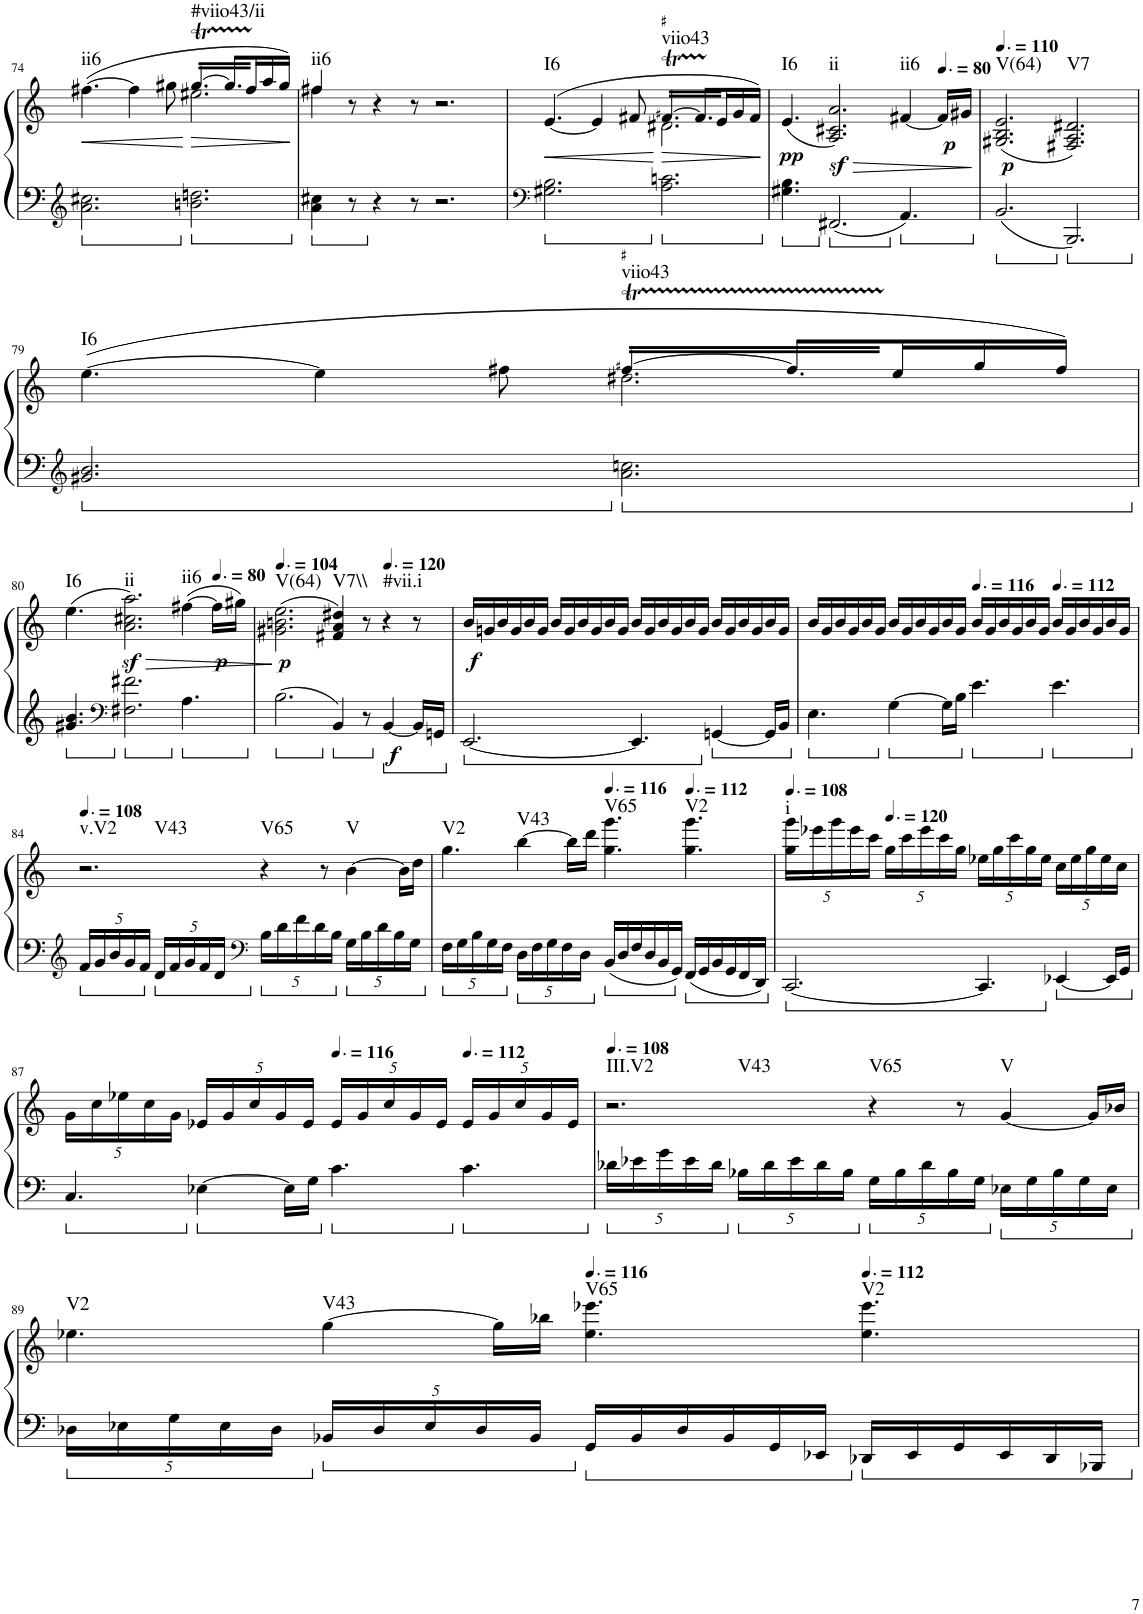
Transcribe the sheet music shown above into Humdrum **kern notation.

**kern	**kern	**dynam	**harte
*part1	*part1	*part1	*part1
*staff2	*staff1	*staff1/2	*
*I"Piano	*	*	*
*I'Pno.	*	*	*
!!LO:PB:g=z
*clefG2	*clefG2	*	*
*k[]	*k[]	*	*
*M12/8	*M12/8	*	*
=74	=74	=74	=74
!	!	!LO:HP:b	!LO:H:kt=ii6
*	*^	*	*
*	*	*^	*	*
2.a\ 2.cc#X\	([4.ff#X\	2.ryy	2.ryy	<	N
.	4ff#\]	.	.	.	.
.	8gg#X\	.	.	.	.
!	!	!	!	!LO:HP:n=1:b	!LO:H:kt=#viio43/ii
2.bn\ 2.ddn\	[4.gg#t/	2.ee#X\	16aa!LL	[ >	N
.	.	.	16gg#!	.	.
*	*	*	*Xtuplet	*	*
.	.	.	24aa!	.	.
.	.	.	24gg#!	.	.
.	.	.	24aa!	.	.
.	.	.	24gg#!	.	.
.	.	.	24aa!	.	.
.	.	.	24gg#!	.	.
.	8.gg#/L]	.	24aa!	.	.
.	.	.	24gg#!	.	.
.	.	.	24aa!	.	.
.	.	.	16gg#!JJ	.	.
.	16ff#TTT/L	.	8.ryy	.	.
.	16aa/	.	.	.	.
.	16gg#/JJ)	.	.	.	.
*	*v	*v	*v	*	*
.	.	]	.
=75	=75	=75	=75
*	*^	*	*
!	!	!	!	!LO:H:kt=ii6
4a\ 4cc#X\	4ff#X/	4ff#\	.	N
8r	8r	8ryy	.	.
4r	4r	4ryy	.	.
8r	8r	8ryy	.	.
2.r	2.r	2.ryy	.	.
*	*v	*v	*	*
=76	=76	=76	=76
*clefF4	*	*	*
*	*^	*	*
!	!	!	!LO:HP:b	!LO:H:kt=I6
*	*	*^	*	*
2.G#X\ 2.B\	([4.e/	2.ryy	2.ryy	<	N
.	4e/]	.	.	.	.
.	8f#X/	.	.	.	.
!	!	!	!	!LO:HP:n=1:b	!LO:H:kt=viio43
2.A\ 2.cn\	[4.f#t/	2.d#X\	16g#X!LL	[ >	N
.	.	.	16f#!	.	.
.	.	.	24g#!	.	.
.	.	.	24f#!	.	.
.	.	.	24g#!	.	.
.	.	.	24f#!	.	.
.	.	.	24g#!	.	.
.	.	.	24f#!	.	.
.	8.f#TTT/L]	.	24g#!	.	.
.	.	.	24f#!	.	.
.	.	.	24g#!	.	.
.	.	.	16f#!JJ	.	.
.	16e/L	.	8.ryy	.	.
.	16g#/	.	.	.	.
.	16f#/JJ)	.	.	.	.
*	*v	*v	*v	*	*
.	.	]	.
=77	=77	=77	=77
!	!	!LO:DY:b	!LO:H:kt=I6
4.G#X\ 4.B\	(4.e/	pp	N
!	!	!LO:HP:b	!
!	!	!LO:DY:n=1:b	!LO:H:kt=ii
2.FF#X/	2.A/ 2.c#X/ 2.a/)	> sf	N
!	!	!	!LO:H:kt=ii6
4.AA/	[4f#X/	.	N
*	*MM120	*	*
!	!	!LO:DY:n=2:b	!
.	16f#/LL]	p	.
.	16g#X/JJ	.	.
.	.	]	.
=78	=78	=78	=78
*	*MM165	*	*
!	!	!LO:DY:b	!LO:H:kt=V(64)
2.BB/	(2.G#X/ 2.B/ 2.e/	p	N
!	!	!	!LO:H:kt=V7
2.BBB/	2.F#X/ 2.A/ 2.d#X/)	.	N
!!LO:LB:g=z
=79	=79	=79	=79
*clefG2	*	*	*
*	*^	*	*
*	*	*^	*	*
!	!	!	!	!	!LO:H:kt=I6
2.g#X/ 2.b/	([4.ee\	2.ryy	2.ryy	.	N
.	4ee\]	.	.	.	.
.	8ff#X\	.	.	.	.
!	!	!	!	!	!LO:H:kt=viio43
2.a\ 2.ccn\	[4.ff#t/	2.dd#X\	16gg#X!LL	.	N
.	.	.	16ff#!	.	.
.	.	.	24gg#!	.	.
.	.	.	24ff#!	.	.
.	.	.	24gg#!	.	.
.	.	.	24ff#!	.	.
.	.	.	24gg#!	.	.
.	.	.	24ff#!	.	.
.	8.ff#TTT/L]	.	24gg#!	.	.
.	.	.	24ff#!	.	.
.	.	.	24gg#!	.	.
.	.	.	16ff#!JJ	.	.
.	16ee/L	.	8.ryy	.	.
.	16gg#/	.	.	.	.
.	16ff#/JJ)	.	.	.	.
*	*v	*v	*v	*	*
!!LO:LB:g=z
=80	=80	=80	=80
!	!	!	!LO:H:kt=I6
4.g#X/ 4.b/	(4.ee\	.	N
*clefF4	*	*	*
!	!	!LO:HP:b	!
!	!	!LO:DY:n=1:b	!LO:H:kt=ii
2.F#X\ 2.f#X\	2.a\ 2.cc#X\ 2.aa\)	> sf	N
!	!	!	!LO:H:kt=ii6
4.A\	([4ff#X\	.	N
*	*MM120	*	*
!	!	!LO:DY:n=2:b	!
.	16ff#\LL]	p	.
.	16gg#X\JJ)	.	.
.	.	]	.
=81	=81	=81	=81
*	*MM156	*	*
!	!	!LO:DY:b	!LO:H:kt=V(64)
2.B\	(2.g#X\ 2.bn\ 2.ee\	p	N
!	!	!	!LO:H:kt=V7\\
4BB/	4f#X/ 4a/ 4dd#X/)	.	N
8r	8r	.	.
*	*MM180	*	*
!	!	!LO:DY:b=2	!LO:H:kt=#vii.i
[4BB/	4r	f	N
16BB/LL]	8r	.	.
16GGn/JJ	.	.	.
=82	=82	=82	=82
!	!	!LO:DY:b	!
[2.EE/	16b/LL	f	.
.	16gn/	.	.
.	16b/	.	.
.	16g/	.	.
.	16b/	.	.
.	16g/JJ	.	.
.	16b/LL	.	.
.	16g/	.	.
.	16b/	.	.
.	16g/	.	.
.	16b/	.	.
.	16g/JJ	.	.
4.EE/]	16b/LL	.	.
.	16g/	.	.
.	16b/	.	.
.	16g/	.	.
.	16b/	.	.
.	16g/JJ	.	.
[4GGn/	16b/LL	.	.
.	16g/	.	.
.	16b/	.	.
.	16g/	.	.
16GG/LL]	16b/	.	.
16BB/JJ	16g/JJ	.	.
=83	=83	=83	=83
4.E\	16b/LL	.	.
.	16g/	.	.
.	16b/	.	.
.	16g/	.	.
.	16b/	.	.
.	16g/JJ	.	.
[4G\	16b/LL	.	.
.	16g/	.	.
.	16b/	.	.
.	16g/	.	.
16G\LL]	16b/	.	.
16B\JJ	16g/JJ	.	.
*	*MM174	*	*
4.e\	16b/LL	.	.
.	16g/	.	.
.	16b/	.	.
.	16g/	.	.
.	16b/	.	.
.	16g/JJ	.	.
*	*MM168	*	*
4.e\	16b/LL	.	.
.	16g/	.	.
.	16b/	.	.
.	16g/	.	.
.	16b/	.	.
.	16g/JJ	.	.
!!LO:LB:g=z
=84	=84	=84	=84
*clefG2	*	*	*
*Xbrackettup	*	*	*
*	*MM162	*	*
!	!	!	!LO:H:n=1:kt=v.V2
!	!	!	!LO:H:n=2:kt=V43
40%3f/LL	2.r	.	N N
40%3g/	.	.	.
40%3b/	.	.	.
40%3g/	.	.	.
40%3f/JJ	.	.	.
40%3d/LL	.	.	.
40%3f/	.	.	.
40%3g/	.	.	.
40%3f/	.	.	.
40%3d/JJ	.	.	.
*clefF4	*	*	*
!	!	!	!LO:H:kt=V65
40%3B\LL	4r	.	N
40%3d\	.	.	.
40%3f\	.	.	.
40%3d\	.	.	.
.	8r	.	.
40%3B\JJ	.	.	.
!	!	!	!LO:H:kt=V
40%3G\LL	[4b\	.	N
40%3B\	.	.	.
40%3d\	.	.	.
40%3B\	.	.	.
.	16b\LL]	.	.
40%3G\JJ	.	.	.
.	16dd\JJ	.	.
=85	=85	=85	=85
!	!	!	!LO:H:kt=V2
40%3F\LL	4.gg\	.	N
40%3G\	.	.	.
40%3B\	.	.	.
40%3G\	.	.	.
40%3F\JJ	.	.	.
!	!	!	!LO:H:kt=V43
40%3D\LL	[4bb\	.	N
40%3F\	.	.	.
40%3G\	.	.	.
40%3F\	.	.	.
.	16bb\LL]	.	.
40%3D\JJ	.	.	.
.	16ddd\JJ	.	.
*	*MM174	*	*
!	!	!	!LO:H:kt=V65
16BB/LL	4.gg\ 4.ggg\	.	N
16D/	.	.	.
16F/	.	.	.
16D/	.	.	.
16BB/	.	.	.
16GG/JJ	.	.	.
*	*MM168	*	*
!	!	!	!LO:H:kt=V2
16FF/LL	4.gg\ 4.ggg\	.	N
16GG/	.	.	.
16BB/	.	.	.
16GG/	.	.	.
16FF/	.	.	.
16DD/JJ	.	.	.
=86	=86	=86	=86
*	*tuplet	*	*
*	*Xbrackettup	*	*
*	*MM162	*	*
!	!	!	!LO:H:kt=i
[2.CC/	40%3gg\ 40%3ggg\LL	.	N
.	40%3eee-X\	.	.
.	40%3ggg\	.	.
.	40%3eee-\	.	.
.	40%3ccc\JJ	.	.
*	*MM180	*	*
.	40%3gg\LL	.	.
.	40%3ccc\	.	.
.	40%3eee-\	.	.
.	40%3ccc\	.	.
.	40%3gg\JJ	.	.
4.CC/]	40%3ee-X\LL	.	.
.	40%3gg\	.	.
.	40%3ccc\	.	.
.	40%3gg\	.	.
.	40%3ee-\JJ	.	.
[4EE-X/	40%3cc\LL	.	.
.	40%3ee-\	.	.
.	40%3gg\	.	.
.	40%3ee-\	.	.
16EE-/LL]	.	.	.
.	40%3cc\JJ	.	.
16GG/JJ	.	.	.
!!LO:LB:g=z
=87	=87	=87	=87
4.C/	40%3g\LL	.	.
.	40%3cc\	.	.
.	40%3ee-X\	.	.
.	40%3cc\	.	.
.	40%3g\JJ	.	.
[4E-X\	40%3e-X/LL	.	.
.	40%3g/	.	.
.	40%3cc/	.	.
.	40%3g/	.	.
16E-\LL]	.	.	.
.	40%3e-/JJ	.	.
16G\JJ	.	.	.
*	*MM174	*	*
4.c\	40%3e-/LL	.	.
.	40%3g/	.	.
.	40%3cc/	.	.
.	40%3g/	.	.
.	40%3e-/JJ	.	.
*	*MM168	*	*
4.c\	40%3e-/LL	.	.
.	40%3g/	.	.
.	40%3cc/	.	.
.	40%3g/	.	.
.	40%3e-/JJ	.	.
=88	=88	=88	=88
*	*MM162	*	*
!	!	!	!LO:H:n=1:kt=III.V2
!	!	!	!LO:H:n=2:kt=V43
40%3d-X\LL	2.r	.	N N
40%3e-X\	.	.	.
40%3g\	.	.	.
40%3e-\	.	.	.
40%3d-\JJ	.	.	.
40%3B-X\LL	.	.	.
40%3d-\	.	.	.
40%3e-\	.	.	.
40%3d-\	.	.	.
40%3B-\JJ	.	.	.
!	!	!	!LO:H:kt=V65
40%3G\LL	4r	.	N
40%3B-\	.	.	.
40%3d-\	.	.	.
40%3B-\	.	.	.
.	8r	.	.
40%3G\JJ	.	.	.
!	!	!	!LO:H:kt=V
40%3E-X\LL	[4g/	.	N
40%3G\	.	.	.
40%3B-\	.	.	.
40%3G\	.	.	.
.	16g/LL]	.	.
40%3E-\JJ	.	.	.
.	16b-X/JJ	.	.
!!LO:LB:g=z
=89	=89	=89	=89
!	!	!	!LO:H:kt=V2
40%3D-X\LL	4.ee-X\	.	N
40%3E-X\	.	.	.
40%3G\	.	.	.
40%3E-\	.	.	.
40%3D-\JJ	.	.	.
!	!	!	!LO:H:kt=V43
40%3BB-X/LL	[4gg\	.	N
40%3D-/	.	.	.
40%3E-/	.	.	.
40%3D-/	.	.	.
.	16gg\LL]	.	.
40%3BB-/JJ	.	.	.
.	16bb-X\JJ	.	.
*	*MM174	*	*
!	!	!	!LO:H:kt=V65
16GG/LL	4.ee-\ 4.eee-X\	.	N
16BB-/	.	.	.
16D-/	.	.	.
16BB-/	.	.	.
16GG/	.	.	.
16EE-X/JJ	.	.	.
*	*MM168	*	*
!	!	!	!LO:H:kt=V2
16DD-X/LL	4.ee-\ 4.eee-\	.	N
16EE-/	.	.	.
16GG/	.	.	.
16EE-/	.	.	.
16DD-/	.	.	.
16BBB-X/JJ	.	.	.
=	=	=	=
*-	*-	*-	*-
